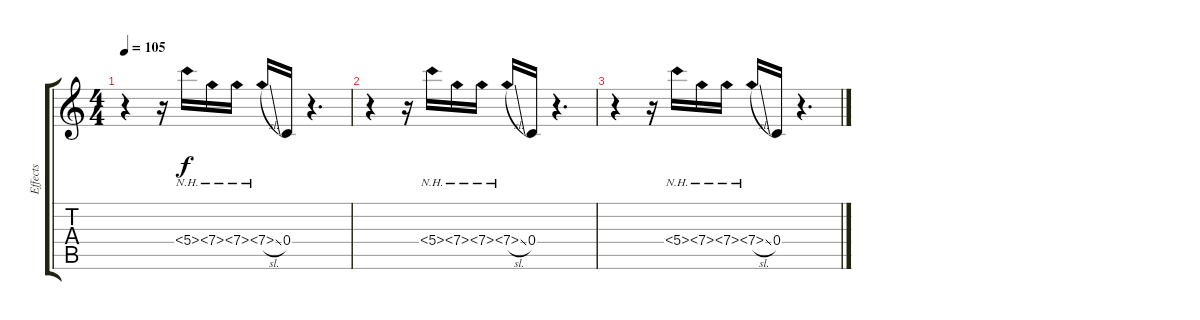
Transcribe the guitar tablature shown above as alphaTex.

\track ("Effects" "Effects") {instrument distortionguitar}
\staff {score tabs}
\tuning (D4 A3 F3 C3 G2 C2) {hide}
\ts (4 4)
\tempo 105
\clef g2
\ks c
r.4{dy f volume 16 instrument lead2sawtooth} r.16 5.4{nh}.16{balance 0} 7.4{nh}.16 7.4{nh}.16{balance 8} 7.4{nh sl}.16 0.4.16{balance 16} r.4{d} |
r.4 r.16 5.4{nh}.16{balance 0} 7.4{nh}.16 7.4{nh}.16{balance 8} 7.4{nh sl}.16 0.4.16{balance 16} r.4{d} |
r.4 r.16 5.4{nh}.16{balance 0} 7.4{nh}.16 7.4{nh}.16{balance 8} 7.4{nh sl}.16 0.4.16{balance 16} r.4{d}
